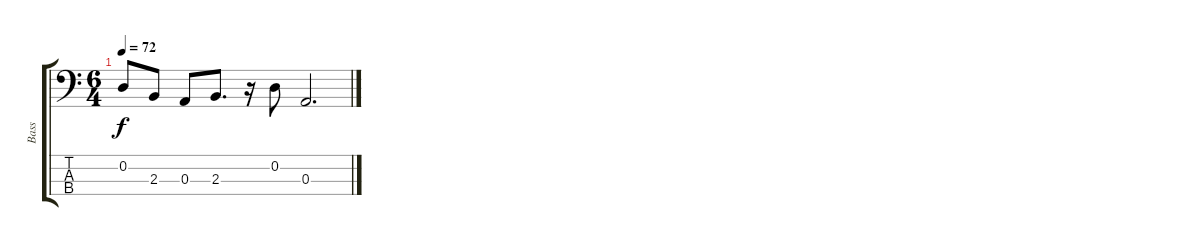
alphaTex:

\track ("Bass" "Bass") {instrument electricbassfinger}
\staff {score tabs}
\tuning (G2 D2 A1 E1) {hide}
\ts (6 4)
\tempo 72
\clef f4
\ks c
0.2.8{dy f} 2.3.8 0.3.8 2.3.8{d} r.16 0.2.8 0.3.2{d}
